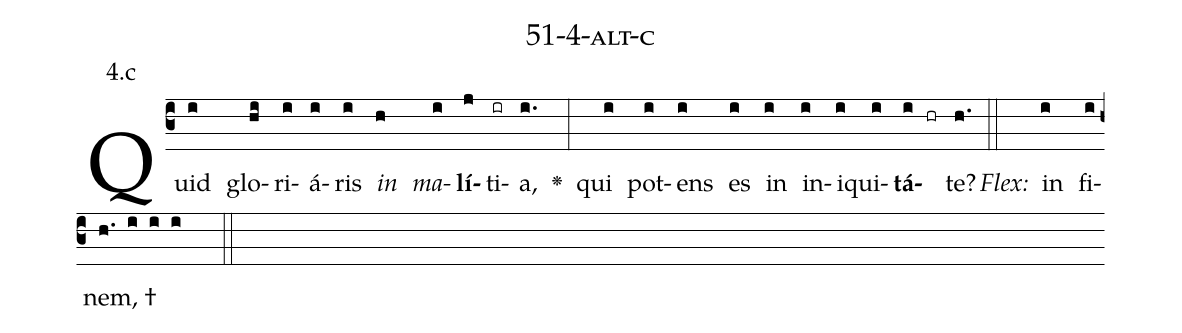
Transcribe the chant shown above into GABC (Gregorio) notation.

name: 51-4-alt-c;
annotation: 4.c;
%%
(c3)Quid(i) glo(hi)ri(i)á(i)ris(i) <i>in</i>(h) <i>ma</i>(i)<b>lí</b>(j)ti(ir)a,(i.) <v>\greheightstar</v>(:) qui(i) pot(i)ens(i) es(i) in(i) in(i)i(i)qui(i)<b>tá</b>(i hr)te?(h.) (::)
<i>Flex:</i>()  in(i) fi(i)nem, †(h. i i i  ::)

%E(i) u(i) o(i) u(i) a(i) e.(h.) (::)
